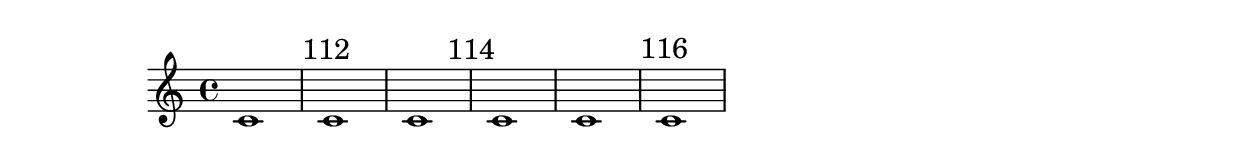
%% DO NOT EDIT this file manually; it is automatically
%% generated from LSR http://lsr.dsi.unimi.it
%% Make any changes in LSR itself, or in Documentation/snippets/new/ ,
%% and then run scripts/auxiliar/makelsr.py
%%
%% This file is in the public domain.
\version "2.14.0"

\header {
  lsrtags = "rhythms"

%% Translation of GIT committish: 8b93de6ce951b7b14bc7818f31019524295b990f
  texidoces = "

Los números de compás se alinean de forma predeterminada por la
derecha con su objeto padre. Éste es por lo general el borde
izquierdo de una línea o, si los números se imprimen dentro de la
línea, el lado izquierdo de una línea divisoria.  Los números
también se pueden situar directamente sobre la barra de compás o
alineados por la izquierda con ella.

"

  doctitlees = "Alineación de los números de compás"


%% Translation of GIT committish: 0a868be38a775ecb1ef935b079000cebbc64de40
  texidocde = "
Taktnummern sind standardmäßig links an ihrem Ursprungsobjekt
ausgerichtet.  Das ist normalerweise die linke Ecke einer Linie oder,
wenn die Nummern innerhalb einer Zeile gesetzt werden, auf der
linken Seite eines Taktstrichs.  Die Nummern können auch
direkt über dem Taktstrich positioniert werden oder rechts vom
Taktstrich gesetzt werden.

"
  doctitlede = "Taktnummern ausrichten"



%% Translation of GIT committish: 374d57cf9b68ddf32a95409ce08ba75816900f6b
  texidocfr = "
Les numéros de mesure s'alignent en principe sur la droite de l'objet
dont ils dépendent.  C'est normalement le coin gauche de la portée ou,
en cours de ligne, à gauche de la barre.  Vous pouvez toutefois les
centrer par rapport à la barre ou les afficher à droite de la barre.

"
  doctitlefr = "Alignement des numéros de mesure"

  texidoc = "
Bar numbers by default are right-aligned to their parent object. This
is usually the left edge of a line or, if numbers are printed within a
line, the left hand side of a bar line.  The numbers may also be
positioned directly over the bar line or left-aligned to the bar line.

"
  doctitle = "Aligning bar numbers"
} % begin verbatim

\relative c' {
  \set Score.currentBarNumber = #111
  \override Score.BarNumber #'break-visibility = #all-visible
  % Increase the size of the bar number by 2
  \override Score.BarNumber #'font-size = #2
  % Print a bar number every second measure
  \set Score.barNumberVisibility = #(every-nth-bar-number-visible 2)
  c1 | c1
  % Center-align bar numbers
  \override Score.BarNumber #'self-alignment-X = #CENTER
  c1 | c1
  % Left-align bar numbers
  \override Score.BarNumber #'self-alignment-X = #LEFT
  c1 | c1
}

